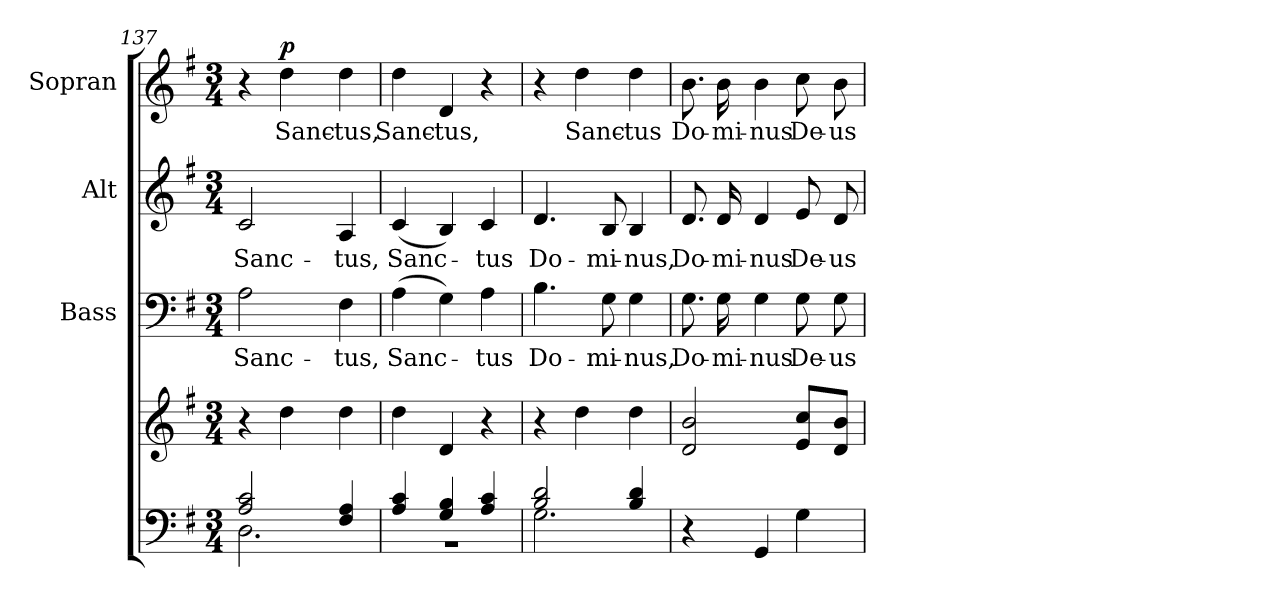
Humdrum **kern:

**kern	**kern	**kern	**text	**kern	**text	**kern	**text	**dynam
*part4	*part4	*part3	*part3	*part2	*part2	*part1	*part1	*part1
*staff5	*staff4	*staff3	*staff3	*staff2	*staff2	*staff1	*staff1	*staff1
*	*	*I"Bass	*	*I"Alt	*	*I"Sopran	*	*
*	*	*I'B.	*	*I'A.	*	*I'S.	*	*
*clefF4	*clefG2	*clefF4	*	*clefG2	*	*clefG2	*	*
*k[f#]	*k[f#]	*k[f#]	*	*k[f#]	*	*k[f#]	*	*
*G:	*G:	*G:	*	*G:	*	*G:	*	*
*M3/4	*M3/4	*M3/4	*	*M3/4	*	*M3/4	*	*
=137	=137	=137	=137	=137	=137	=137	=137	=137
*^	*	*	*	*	*	*	*	*
!	!	!	!	!LO:LY:b	!	!LO:LY:b	!	!	!
2A/ 2c/	2.D\	4r	2A\	Sanc-	2c/	Sanc-	4r	.	.
!	!	!	!	!	!	!	!	!LO:LY:b	!LO:DY:a
.	.	4dd\	.	.	.	.	4dd\	Sanc-	p
!	!	!	!	!LO:LY:b	!	!LO:LY:b	!	!LO:LY:b	!
4F#/ 4A/	.	4dd\	4F#\	-tus,	4A/	-tus,	4dd\	-tus,	.
=138	=138	=138	=138	=138	=138	=138	=138	=138	=138
!	!LO:N:vis=1	!	!	!LO:LY:b	!	!LO:LY:b	!	!LO:LY:b	!
4A/ 4c/	2.rBB	4dd\	(>4A\	Sanc-	(<4c/	Sanc-	4dd\	Sanc-	.
!	!	!	!	!	!	!	!	!LO:LY:b	!
4G/ 4B/	.	4d/	4G\)	.	4B/)	.	4d/	-tus,	.
!	!	!	!	!LO:LY:b	!	!LO:LY:b	!	!	!
4A/ 4c/	.	4r	4A\	-tus	4c/	-tus	4r	.	.
=139	=139	=139	=139	=139	=139	=139	=139	=139	=139
!	!	!	!	!LO:LY:b	!	!LO:LY:b	!	!	!
2B/ 2d/	2.G\	4r	4.B\	Do-	4.d/	Do-	4r	.	.
!	!	!	!	!	!	!	!	!LO:LY:b	!
.	.	4dd\	.	.	.	.	4dd\	Sanc-	.
!	!	!	!	!LO:LY:b	!	!LO:LY:b	!	!	!
.	.	.	8G\	-mi-	8B/	-mi-	.	.	.
!	!	!	!	!LO:LY:b	!	!LO:LY:b	!	!LO:LY:b	!
4B/ 4d/	.	4dd\	4G\	-nus,	4B/	-nus,	4dd\	-tus	.
*v	*v	*	*	*	*	*	*	*	*
=140	=140	=140	=140	=140	=140	=140	=140	=140
!	!	!	!LO:LY:b	!	!LO:LY:b	!	!LO:LY:b	!
4r	2d/ 2b/	8.G\	Do-	8.d/	Do-	8.b\	Do-	.
!	!	!	!LO:LY:b	!	!LO:LY:b	!	!LO:LY:b	!
.	.	16G\	-mi-	16d/	-mi-	16b\	-mi-	.
!	!	!	!LO:LY:b	!	!LO:LY:b	!	!LO:LY:b	!
4GG/	.	4G\	-nus	4d/	-nus	4b\	-nus	.
!	!	!	!LO:LY:b	!	!LO:LY:b	!	!LO:LY:b	!
4G\	8e/ 8cc/L	8G\	De-	8e/	De-	8cc\	De-	.
!	!	!	!LO:LY:b	!	!LO:LY:b	!	!LO:LY:b	!
.	8d/ 8b/J	8G\	-us	8d/	-us	8b\	-us	.
=	=	=	=	=	=	=	=	=
*-	*-	*-	*-	*-	*-	*-	*-	*-
